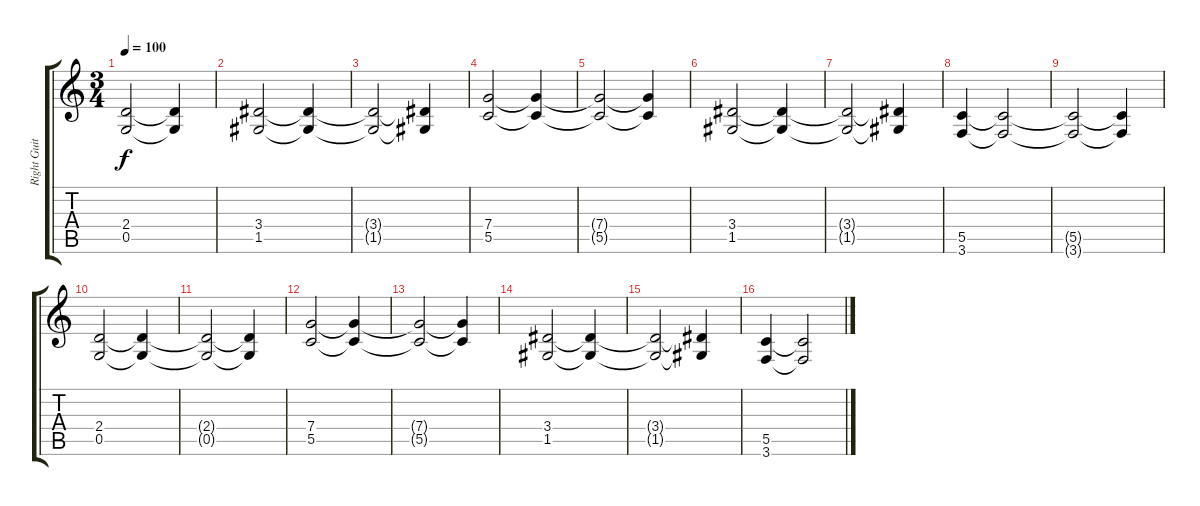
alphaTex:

\track ("Right Guitar" "Right Guit") {instrument distortionguitar}
\staff {score tabs}
\tuning (D4 A3 F3 C3 G2 D2) {hide}
\ts (3 4)
\tempo 100
\clef g2
\ks c
(2.4{t} 0.5{t}).2{dy f} (2.4{t} 0.5{t}).4 |
(3.4 1.5).2 (3.4{t} 1.5{t}).4 |
(3.4{t} 1.5{t}).2 (3.4{t} 1.5{t}).4 |
(7.4 5.5).2 (7.4{t} 5.5{t}).4 |
(7.4{t} 5.5{t}).2 (7.4{t} 5.5{t}).4 |
(3.4 1.5).2 (3.4{t} 1.5{t}).4 |
(3.4{t} 1.5{t}).2 (3.4{t} 1.5{t}).4 |
(5.5 3.6).4 (5.5{t} 3.6{t}).2 |
(5.5{t} 3.6{t}).2 (5.5{t} 3.6{t}).4 |
(2.4 0.5).2 (2.4{t} 0.5{t}).4 |
(2.4{t} 0.5{t}).2 (2.4{t} 0.5{t}).4 |
(7.4 5.5).2 (7.4{t} 5.5{t}).4 |
(7.4{t} 5.5{t}).2 (7.4{t} 5.5{t}).4 |
(3.4 1.5).2 (3.4{t} 1.5{t}).4 |
(3.4{t} 1.5{t}).2 (3.4{t} 1.5{t}).4 |
(5.5 3.6).4 (5.5{t} 3.6{t}).2
